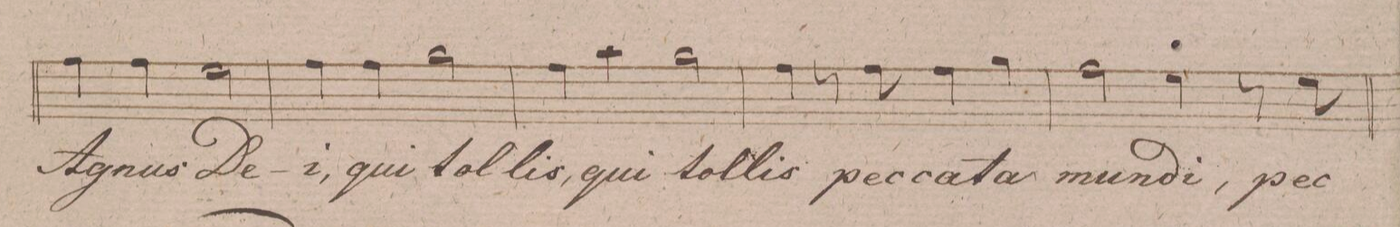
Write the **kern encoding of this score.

**kern	**text
*I"Alto	*
*clefC3	*
*k[f#]	*
*met(c)	*
*M4/4	*
4g	A-
4g	-gnus
2f#	De-
=19	=19
4g	-i,
4g	qui
2a	tol-
=20	=20
4g	-lis,
4b	qui
2a	tol-
=21	=21
4g	-lis
8r	.
8g	pec-
4g	-ca-
4a	-ta
=22	=22
2g	mun-
4f#	-di,
8r	.
8f#	pec-
=23	=23
*-	*-
